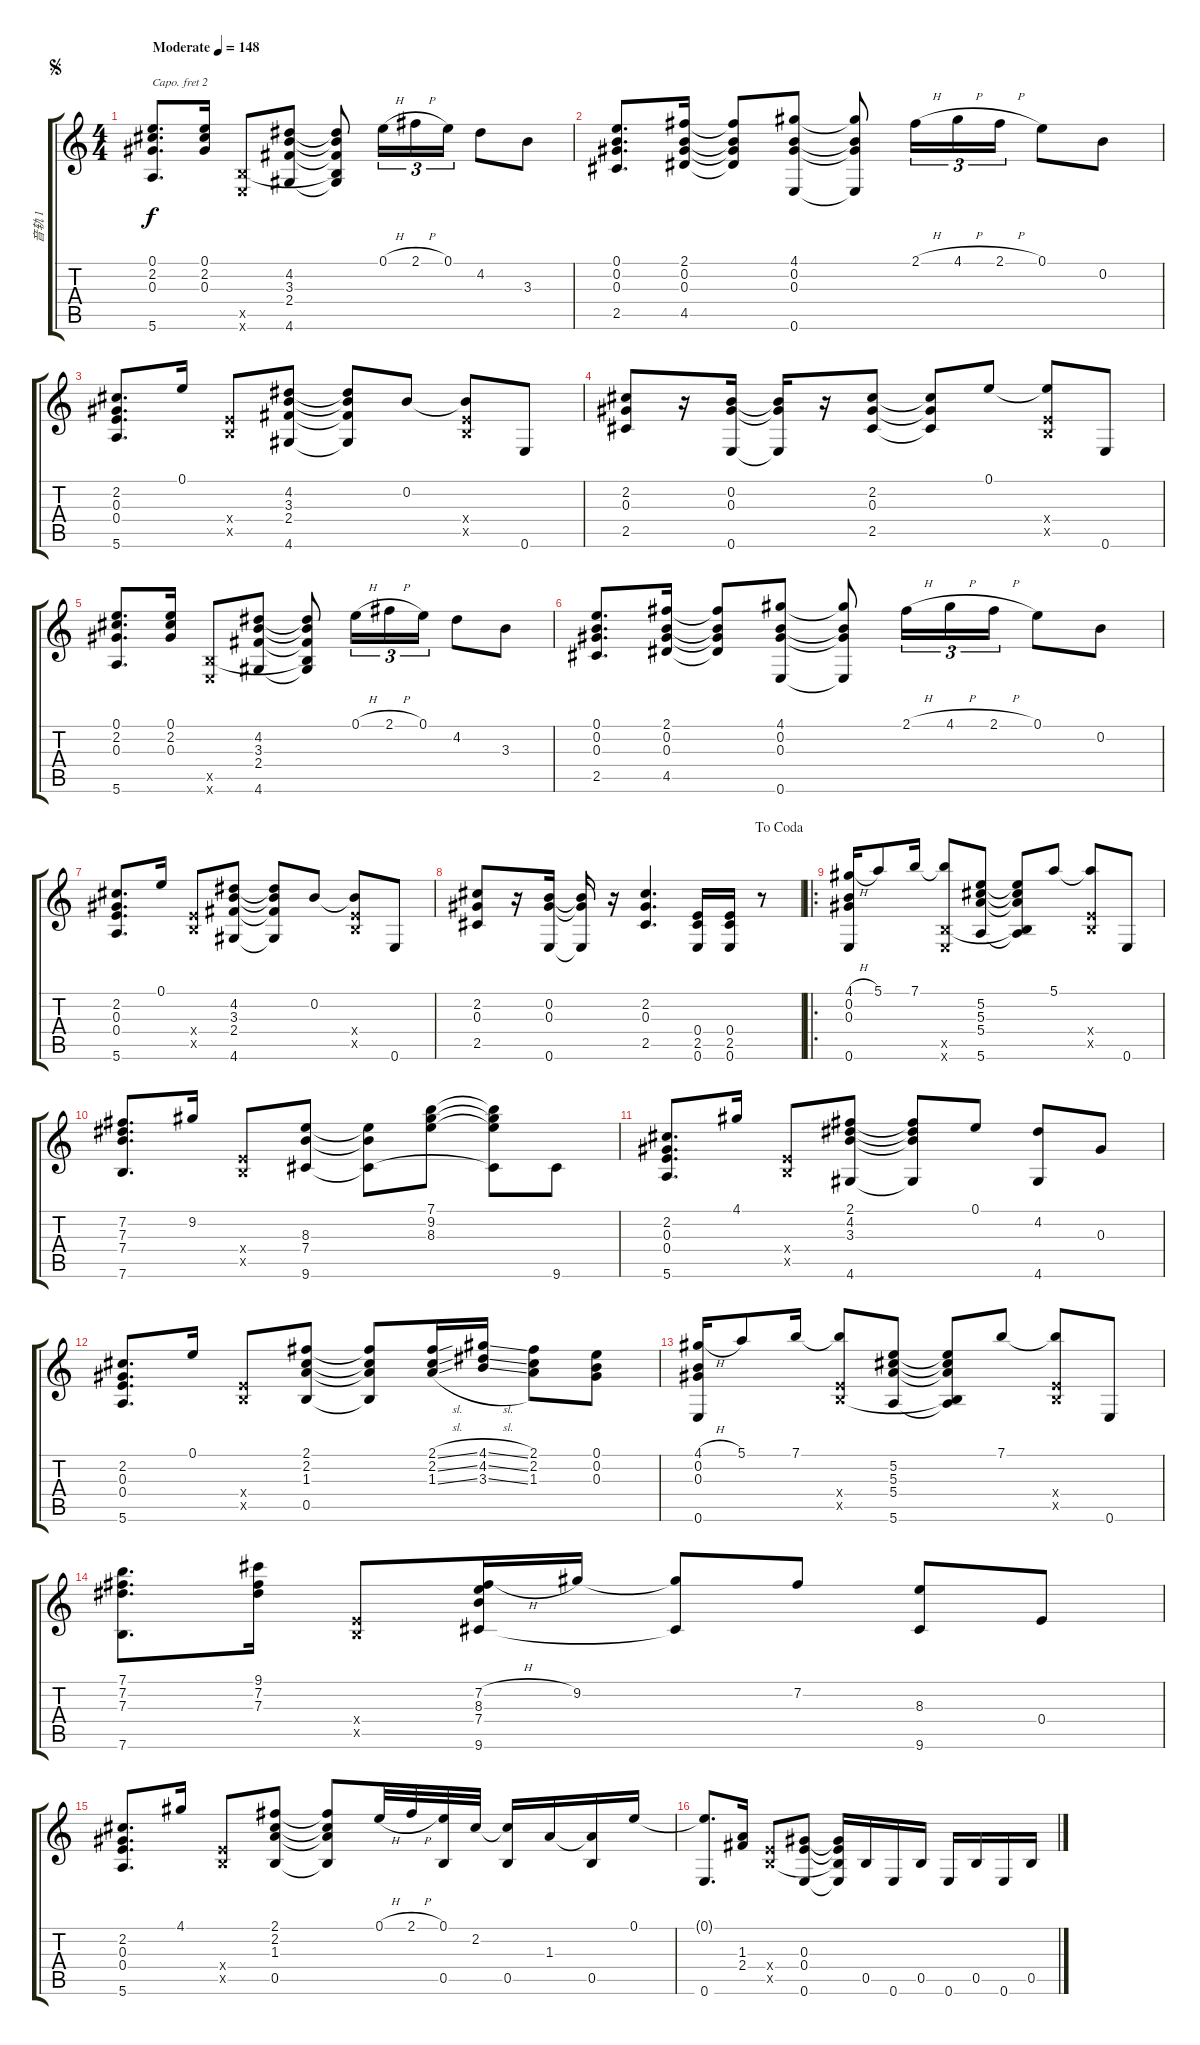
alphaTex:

\track ("音轨 1" "音轨 1") {instrument acousticguitarsteel}
\staff {score tabs}
\capo 2
\tuning (D4 A3 Gb3 D3 A2 D2) {hide}
\ts (4 4)
\jump segno
\tempo (148 "Moderate")
\clef g2
\ks c
(0.1 2.2 0.3 5.6).8{d dy f instrument acousticguitarsteel} (0.1 2.2 0.3).16 (0.5{x} 0.6{x}).8 (4.2 3.3 2.4 4.6).8 (4.2{t} 3.3{t} 2.4{t} 0.5{t} 4.6{t}).8 0.1{h}.16{tu (3 2)} 2.1{h}.16{tu (3 2)} 0.1.16{tu (3 2)} 4.2.8 3.3.8 |
(0.1 0.2 0.3 2.5).8{d} (2.1 0.2 0.3 4.5).16 (2.1{t} 0.2{t} 0.3{t} 4.5{t}).8 (4.1 0.2 0.3 0.6).8 (4.1{t} 0.2{t} 0.3{t} 0.6{t}).8 2.1{h}.16{tu (3 2)} 4.1{h}.16{tu (3 2)} 2.1{h}.16{tu (3 2)} 0.1.8 0.2.8 |
(2.2 0.3 0.4 5.6).8{d} 0.1.16 (0.4{x} 0.5{x}).8 (4.2 3.3 2.4 4.6).8 (4.2{t} 3.3{t} 2.4{t} 4.6{t}).8 0.2.8 (0.2{t} 0.4{x} 0.5{x}).8 0.6.8 |
(2.2 0.3 2.5).8 r.16 (0.2 0.3 0.6).16 (0.2{t} 0.3{t} 0.6{t}).16 r.16 (2.2 0.3 2.5).8 (2.2{t} 0.3{t} 2.5{t}).8 0.1.8 (0.1{t} 0.4{x} 0.5{x}).8 0.6.8 |
(0.1 2.2 0.3 5.6).8{d} (0.1 2.2 0.3).16 (0.5{x} 0.6{x}).8 (4.2 3.3 2.4 4.6).8 (4.2{t} 3.3{t} 2.4{t} 0.5{t} 4.6{t}).8 0.1{h}.16{tu (3 2)} 2.1{h}.16{tu (3 2)} 0.1.16{tu (3 2)} 4.2.8 3.3.8 |
(0.1 0.2 0.3 2.5).8{d} (2.1 0.2 0.3 4.5).16 (2.1{t} 0.2{t} 0.3{t} 4.5{t}).8 (4.1 0.2 0.3 0.6).8 (4.1{t} 0.2{t} 0.3{t} 0.6{t}).8 2.1{h}.16{tu (3 2)} 4.1{h}.16{tu (3 2)} 2.1{h}.16{tu (3 2)} 0.1.8 0.2.8 |
(2.2 0.3 0.4 5.6).8{d} 0.1.16 (0.4{x} 0.5{x}).8 (4.2 3.3 2.4 4.6).8 (4.2{t} 3.3{t} 2.4{t} 4.6{t}).8 0.2.8 (0.2{t} 0.4{x} 0.5{x}).8 0.6.8 |
\jump dacoda
(2.2 0.3 2.5).8 r.16 (0.2 0.3 0.6).16 (0.2{t} 0.3{t} 0.6{t}).16 r.16 (2.2 0.3 2.5).4{d} (0.4 2.5 0.6).16 (0.4 2.5 0.6).16 r.8 |
\ro
(4.1{h} 0.2 0.3 0.6).16 5.1.8 7.1.16 (7.1{t} 0.5{x} 0.6{x}).8 (5.2 5.3 5.4 5.6).8 (5.2{t} 5.3{t} 5.4{t} 0.5{t} 5.6{t}).8 5.1.8 (5.1{t} 0.4{x} 0.5{x}).8 0.6.8 |
(7.2 7.3 7.4 7.6).8{d} 9.2.16 (0.4{x} 0.5{x}).8 (8.3 7.4 9.6).8 (8.3{t} 7.4{t} 9.6{t}).8 (7.1 9.2 8.3).8 (7.1{t} 9.2{t} 8.3{t} 9.6{t}).8 9.6.8 |
(2.2 0.3 0.4 5.6).8{d} 4.1.16 (0.4{x} 0.5{x}).8 (2.1 4.2 3.3 4.6).8 (2.1{t} 4.2{t} 3.3{t} 4.6{t}).8 0.1.8 (4.2 4.6).8 0.3.8 |
(2.2 0.3 0.4 5.6).8{d} 0.1.16 (0.4{x} 0.5{x}).8 (2.1 2.2 1.3 0.5).8 (2.1{t} 2.2{t} 1.3{t} 0.5{t}).8 (2.1{sl} 2.2{sl} 1.3{sl}).16 (4.1{sl} 4.2{sl} 3.3{sl}).16 (2.1 2.2 1.3).8 (0.1 0.2 0.3).8 |
(4.1{h} 0.2 0.3 0.6).16 5.1.8 7.1.16 (7.1{t} 0.4{x} 0.5{x}).8 (5.2 5.3 5.4 5.6).8 (5.2{t} 5.3{t} 5.4{t} 0.5{t} 5.6{t}).8 7.1.8 (7.1{t} 0.4{x} 0.5{x}).8 0.6.8 |
(7.1 7.2 7.3 7.6).8{d} (9.1 7.2 7.3).16 (0.4{x} 0.5{x}).8 (7.2{h} 8.3 7.4 9.6).16 9.2.16 (9.2{t} 9.6{t}).8 7.2.8 (8.3 9.6).8 0.4.8 |
(2.2 0.3 0.4 5.6).8{d} 4.1.16 (0.4{x} 0.5{x}).8 (2.1 2.2 1.3 0.5).8 (2.1{t} 2.2{t} 1.3{t} 0.5{t}).8 0.1{h}.32 2.1{h}.32 (0.1 0.5).32 2.2.32 (2.2{t} 0.5).16 1.3.16 (1.3{t} 0.5).16 0.1.16 |
(0.1{t} 0.6).8{d} (1.3 2.4).16 (0.4{x} 0.5{x}).8 (0.3 0.4 0.6).8 (0.3{t} 0.4{t} 0.5{t} 0.6{t}).16 0.5.16 0.6.16 0.5.16 0.6.16 0.5.16 0.6.16 0.5.16
